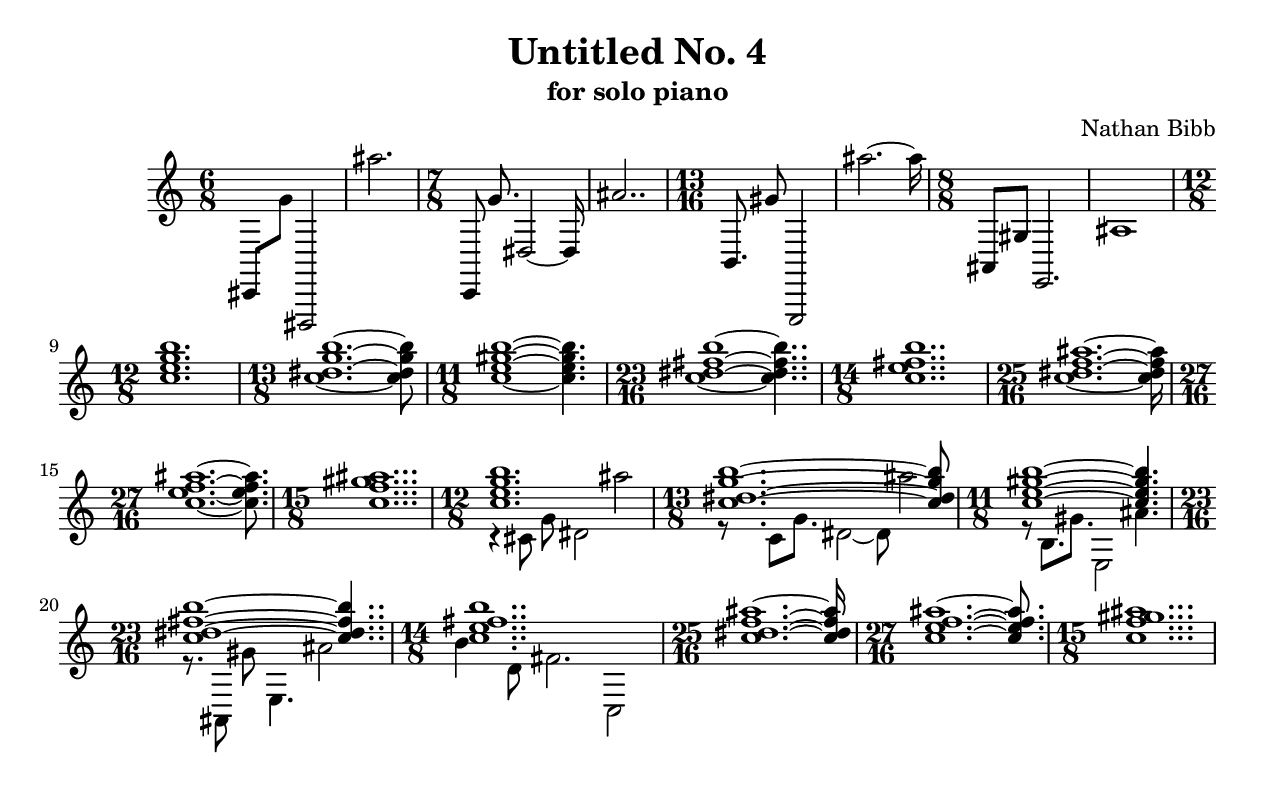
\version "2.12.0"
\header {
  title = "Untitled No. 4"
  subtitle = "for solo piano"
  composer = "Nathan Bibb"
}
\include "english.ly"
\paper {
 #(set-paper-size "letter")
}


sol = {

	\clef treble
	\time 6/8
			cs,8	g'8	ds,,2		|
			as''2.				|
	\time 7/8	
			c,8	g'8.	ds2 ~ ds16	|
			as'2..				|
	\time 13/16		
			b,8.	gs'8	e,,2		|
			as''2. ~ as''16			|
	
	\time 8/8
			as,8	gs8	e,2.		|
			as1				|
			
	\time 12/8		<c''	e''	g''	b''>1.	|
	\time 13/8		<c''	ds''	g''	b''>1. ~ <c''	ds''	g''	b''>8	|
	\time 11/8		<c''	e''	gs''	b''>1 ~ <c''	e''	gs''	b''>4.	|
	\time 23/16		<c''	ds''	fs''	b''>1 ~ <c''	ds''	fs''	b''>4..	|
	\time 14/8		<c''	e''	fs''	b''>1..	|
	\time 25/16		<c''	ds''	f''	as''>1. ~ <c''	ds''	f''	as''>16	|
	\time 27/16		<c''	e''	f''	as''>1. ~ <c''	e''	f''	as''>8.	|
	\time 15/8		<c''	f''	gs''	as''>1...	|
	
	\time 12/8	<< {	<c''	e''	g''	b''>1.	}					\\ 	{	r4	cs'8	g'8	ds'2	as''2		} >>	|
	\time 13/8	<< {	<c''	ds''	g''	b''>1. ~ <c''	ds''	g''	b''>8	}	\\	{	r8.	c'8	g'8.	ds'2 ~ ds'8	as''2	} >>	|
	\time 11/8	<< {	<c''	e''	gs''	b''>1 ~ <c''	e''	gs''	b''>4.	}	\\	{	r8	b8.	gs'8.	e2	as'4.		} >>	|
	\time 23/16	<< {	<c''	ds''	fs''	b''>1 ~ <c''	ds''	fs''	b''>4..	}	\\	{	r8.	as,8	gs'8	e4.	as'2		} >>	|
	\time 14/8	<< {	<c''	e''	fs''	b''>1..					}	\\	{	b'4.	d'8	fs'2.	c2			} >>	|
	\time 25/16	<< {	<c''	ds''	f''	as''>1. ~ <c''	ds''	f''	as''>16	}	\\	{							} >>	|
	\time 27/16	<< {	<c''	e''	f''	as''>1. ~ <c''	e''	f''	as''>8.	}	\\	{							} >>	|
	\time 15/8	<< {	<c''	f''	gs''	as''>1...				}	\\	{							} >>	|

}
\score {
	\new Staff \sol
	\layout { }
}	

\score {
	\unfoldRepeats {
		\new Staff \sol
		}
 		\midi {
 			\context {
				\Score
				tempoWholesPerMinute = #(ly:make-moment 111 8)
			}
 		}
 	}

